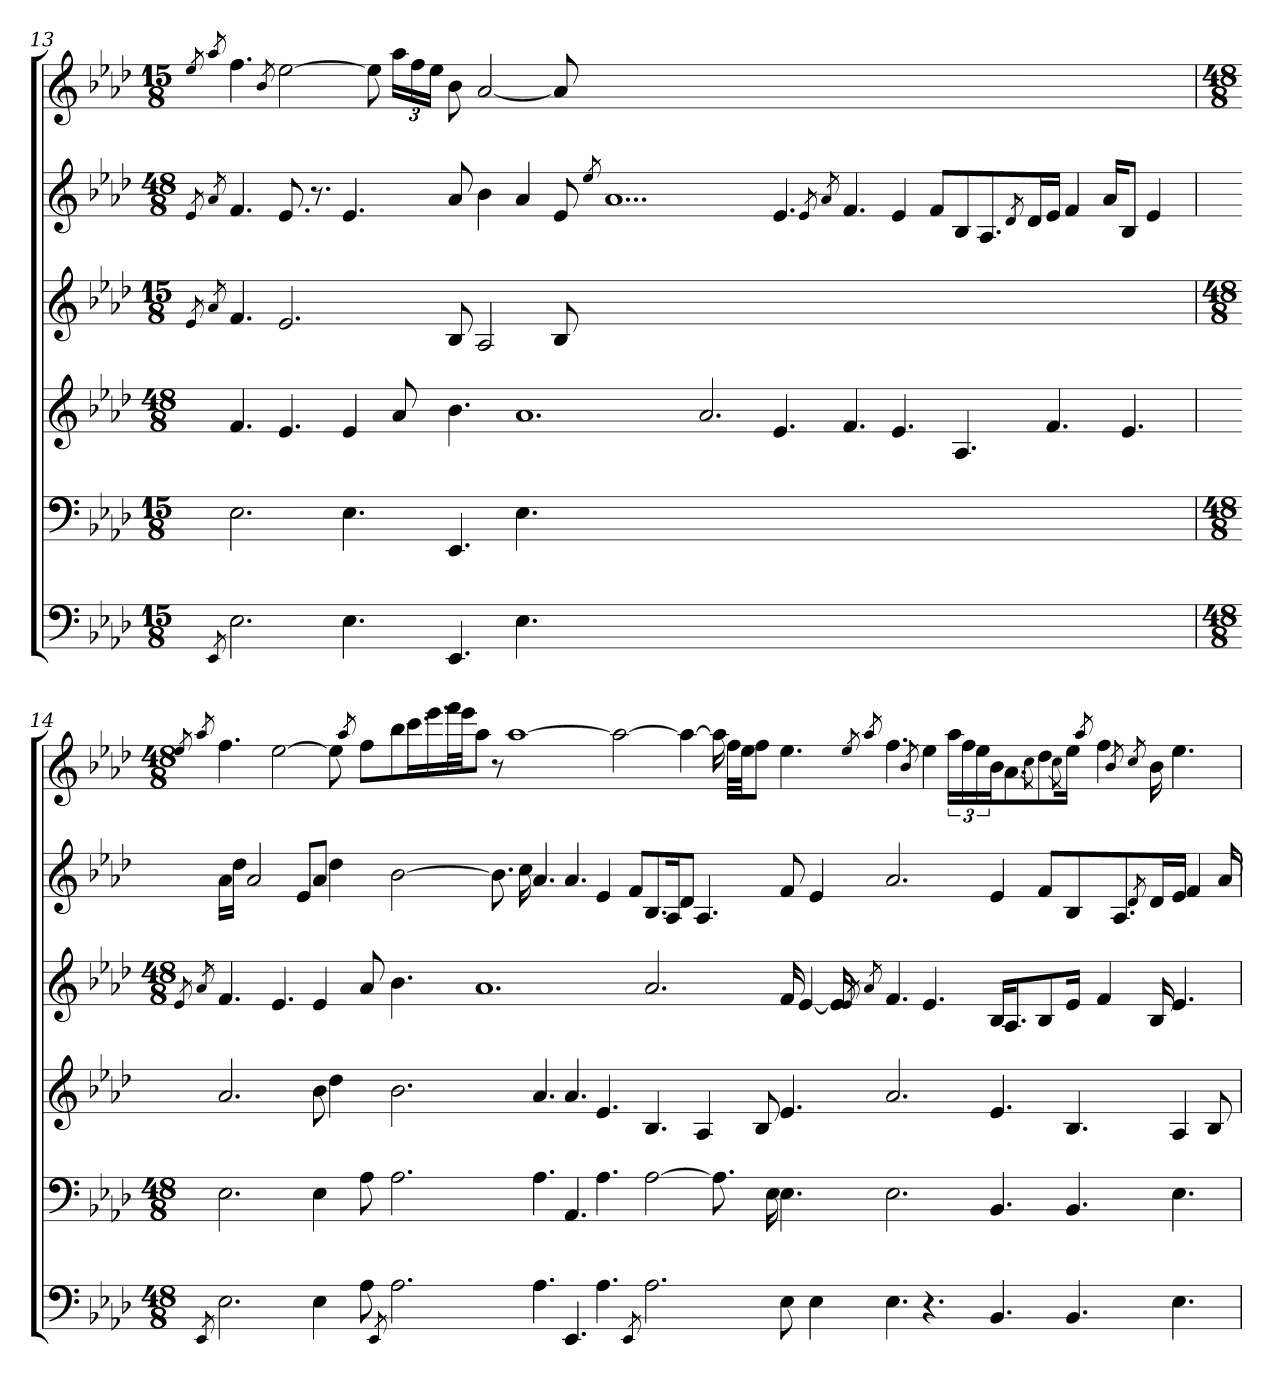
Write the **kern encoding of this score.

**kern	**kern	**kern	**kern	**kern	**kern
*part6	*part5	*part4	*part3	*part2	*part1
*staff6	*staff5	*staff4	*staff3	*staff2	*staff1
*clefF4	*clefF4	*clefG2	*clefG2	*clefG2	*clefG2
*k[b-e-a-d-]	*k[b-e-a-d-]	*k[b-e-a-d-]	*k[b-e-a-d-]	*k[b-e-a-d-]	*k[b-e-a-d-]
*M15/8	*M15/8	*M48/8	*M15/8	*M48/8	*M15/8
=13	=13	=13	=13	=13	=13
.	.	.	8qe-	8qe-	8qee-
8qEE-	.	.	8qa-	8qa-	8qaa-
2.E-	2.E-	4.f	4.f	4.f	4.ff
.	.	.	.	.	8qb-
.	.	4.e-	2.e-	8.e-	[2ee-
.	.	.	.	8.r	.
4.E-	4.E-	4e-	.	4.e-	.
.	.	.	.	.	8ee-]
.	.	8a-	.	.	24aa-\LL
.	.	.	.	.	24ff\
.	.	.	.	.	24ee-\JJ
4.EE-	4.EE-	4.b-	8B-	8a-	8b-
.	.	.	2A-	4b-	[2a-
4.E-	4.E-	1.a-	.	4a-	.
.	.	.	8B-	8e-	8a-]
.	.	.	.	8qee-	.
00ryy	00ryy	.	00ryy	1...a-	00ryy
.	.	2.a-	.	.	.
.	.	4.e-	.	4.e-	.
.	.	.	.	8qe-	.
.	.	.	.	8qa-	.
.	.	4.f	.	4.f	.
.	.	4.e-	.	4e-	.
.	.	.	.	8f/L	.
.	.	4.A-	.	8B-/	.
.	.	.	.	8.A-/	.
.	.	.	.	8qd-/	.
.	.	.	.	16d-/L	.
.	.	4.f	.	16e-/JJ	.
.	.	.	.	4f	.
.	.	.	.	16a-/KL	.
.	.	4.e-	.	8B-/J	.
.	.	.	.	4e-	.
8ryy	8ryy	.	8ryy	.	8ryy
=14	=14	=14	=14	=14	=14
*M48/8	*M48/8	*	*M48/8	*	*M48/8
.	.	.	8qe-	.	8qee-
8qEE-	.	.	8qa-	.	8qaa-
2.E-	2.E-	2.a-	4.f	16a-\LL	4.ff
.	.	.	.	16dd-\JJ	.
.	.	.	.	2a-	.
.	.	.	4.e-	.	[2ee-
.	.	.	.	8e-/L	.
4E-	4E-	8b-	4e-	8a-/J	.
.	.	4dd-	.	4dd-	8ee-]
.	.	.	.	.	8qaa-
8A-	8A-	.	8a-	.	8ff\L
8qEE-	.	.	.	.	.
2.A-	2.A-	2.b-	4.b-	[2b-	8bb-\
.	.	.	.	.	16.ccc\L
.	.	.	.	.	16.eee-\
.	.	.	.	.	32fff\L
.	.	.	.	.	32eee-\JJ
.	.	.	1.a-	.	8aa-\J
.	.	.	.	8.b-]	8r
.	.	.	.	.	[1aa-
.	.	.	.	16cc	.
4.A-	4.A-	4.a-	.	4.a-	.
4.EE-	4.AA-	4.a-	.	4.a-	.
4.A-	4.A-	4.e-	.	4e-	.
.	.	.	.	.	2aa-_
.	.	.	.	8f/L	.
8qEE-	.	.	.	.	.
2.A-	[2A-	4.B-	2.a-	8.B-/	.
.	.	.	.	16A-/K	.
.	.	.	.	8d-/J	4aa-_
.	.	4A-	.	4.A-	.
.	8.A-]	.	.	.	16aa-]
.	.	.	.	.	32ff\LLL
.	.	.	.	.	32ee-\JJ
.	.	8B-	.	.	8ff\J
.	16E-	.	.	.	.
8E-	4.E-	4.e-	16f	8f	4.ee-
.	.	.	[4e-	.	.
4E-	.	.	.	4e-	.
.	.	.	16e-]	.	.
.	.	.	8qe-	.	8qee-
.	.	.	8qa-	.	8qaa-
4.E-	2.E-	2.a-	4.f	2.a-	4.ff
.	.	.	.	.	8qb-
4.r	.	.	4.e-	.	4ee-
.	.	.	.	.	24aa-\LL
.	.	.	.	.	24ff\
.	.	.	.	.	24ee-\
4.BB-	4.BB-	4.e-	16B-/KL	4e-	16b-\J
.	.	.	8.A-/	.	8.a-\
.	.	.	.	.	8qcc\
.	.	.	8B-/	8f/L	8dd-\
.	.	.	.	.	8qcc\
4.BB-	4.BB-	4.B-	16e-/Jk	8B-/	16ee-\Jk
.	.	.	.	.	8qaa-
.	.	.	4f	.	4ff
.	.	.	.	8.A-/	.
.	.	.	.	.	8qb-
.	.	.	.	8qd-/	8qcc
.	.	.	16B-	16d-/L	16b-
4.E-	4.E-	4A-	4.e-	16e-/JJ	4.ee-
.	.	.	.	4f	.
.	.	8B-	.	.	.
.	.	.	.	16a-	.
=	=	=	=	=	=
*-	*-	*-	*-	*-	*-
